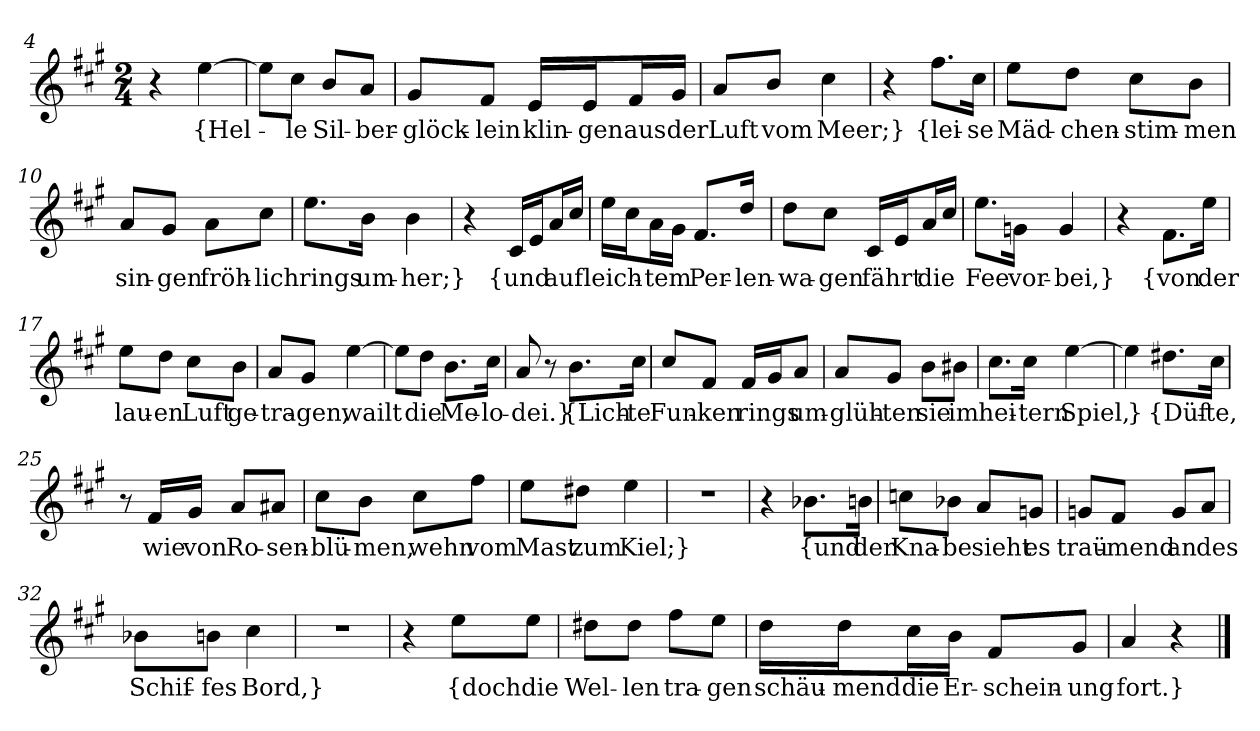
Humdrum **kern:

**kern	**text
*part1	*part1
*staff1	*staff1
*clefG2	*
*k[f#c#g#]	*
*M2/4	*
=4	=4
4r	.
[4ee	{Hel-
=5	=5
8ee\L]	.
8cc#\J	-le
8b/L	Sil-
8a/J	-ber-
=6	=6
8g#/L	-glöck-
8f#/J	-lein
16e/LL	klin-
16e/J	-gen
16f#/L	aus
16g#/JJ	der
=7	=7
8a/L	Luft
8b/J	vom
4cc#	Meer;}
=8	=8
4r	.
8.ff#\L	{lei-
16cc#\Jk	-se
=9	=9
8ee\L	Mäd-
8dd\J	-chen-
8cc#\L	-stim-
8b\J	-men
=10	=10
8a/L	sin-
8g#/J	-gen
8a\L	fröh-
8cc#\J	-lich
=11	=11
8.ee\L	rings
16b\Jk	um-
4b	-her;}
=12	=12
4r	.
16c#/LL	{und
16e/J	.
16a/L	auf
16cc#/JJ	.
=13	=13
16ee\LL	leich-
16cc#\J	.
16a\L	-tem
16g#\JJ	.
8.f#/L	Per-
16dd/Jk	-len-
=14	=14
8dd\L	-wa-
8cc#\J	-gen
16c#/LL	fährt
16e/J	.
16a/L	die
16cc#/JJ	.
=15	=15
8.ee\L	Fee
16gn\Jk	vor-
4g	-bei,}
=16	=16
4r	.
8.f#\L	{von
16ee\Jk	der
=17	=17
8ee\L	lau-
8dd\J	-en
8cc#\L	Luft
8b\J	ge-
=18	=18
8a/L	-tra-
8g#/J	-gen,
[4ee	wailt
=19	=19
8ee\L]	.
8dd\J	die
8.b\L	Me-
16cc#\Jk	-lo-
=20	=20
8a	-dei.}
8r	.
8.b\L	{Lich-
16cc#\Jk	-te
=21	=21
8cc#/L	Fun-
8f#/J	-ken
16f#/LL	rings
16g#/J	.
8a/J	um-
=22	=22
8a/L	-glüh-
8g#/J	-ten
8b\L	sie
8b#X\J	im
=23	=23
8.cc#\L	hei-
16cc#\Jk	-tern
[4ee	Spiel,
=24	=24
4ee]	}
8.dd#X\L	{Düf-
16cc#\Jk	-te,
=25	=25
8r	.
16f#/LL	wie
16g#/JJ	von
8a/L	Ro-
8a#X/J	-sen-
=26	=26
8cc#\L	-blü-
8b\J	-men,
8cc#\L	wehn
8ff#\J	vom
=27	=27
8ee\L	Mast
8dd#X\J	zum
4ee	Kiel;}
=28	=28
2r	.
=29	=29
4r	.
8.b-X\L	{und
16bn\Jk	der
=30	=30
8ccn\L	Kna-
8b-X\J	-be
8a/L	sieht
8gn/J	es
=31	=31
8gn/L	traü-
8f#/J	-mend
8g/L	an
8a/J	des
=32	=32
8b-X\L	Schif-
8bn\J	-fes
4cc#	Bord,}
=33	=33
2r	.
=34	=34
4r	.
8ee\L	{doch
8ee\J	die
=35	=35
8dd#X\L	Wel-
8dd#\J	-len
8ff#\L	tra-
8ee\J	-gen
=36	=36
16dd\LL	schäu-
16dd\J	-mend
16cc#\L	die
16b\JJ	Er-
8f#/L	-schein-
8g#/J	-ung
=37	=37
4a	fort.}
4r	.
==	==
*-	*-
